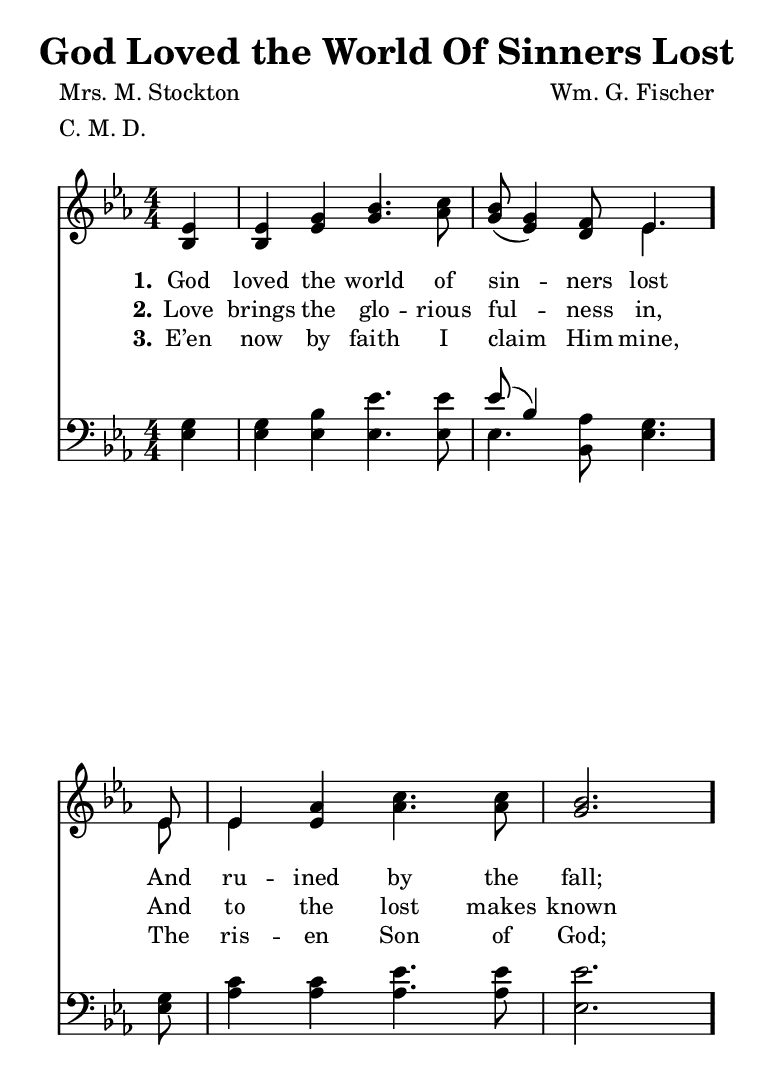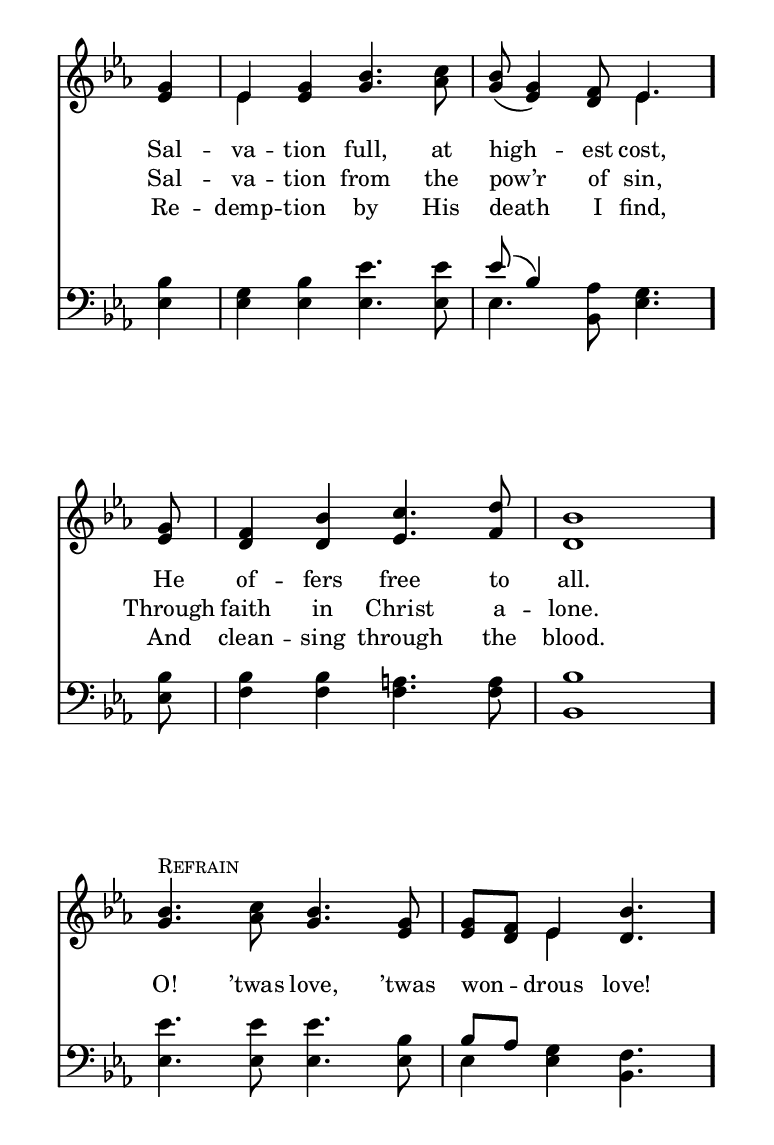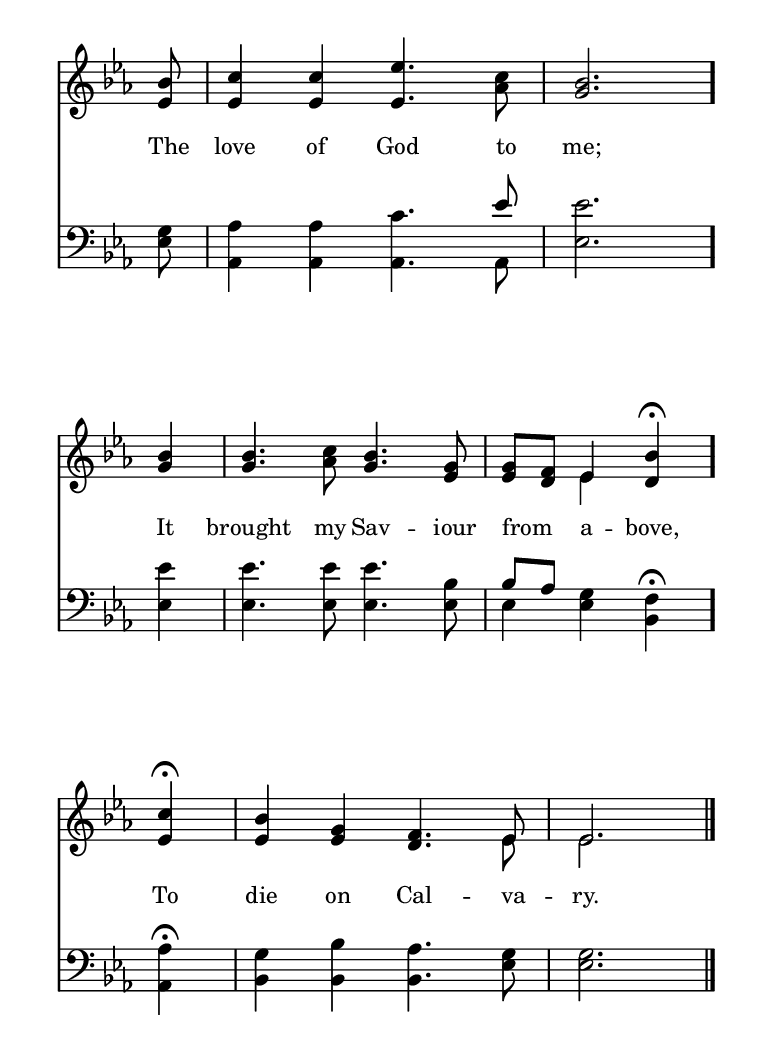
\include "common/global.ily"
\paper {
  \include "common/paper.ily"
  %ragged-bottom = ##t
  ragged-last-bottom = ##t
  %systems-per-page = ##f
  %page-count = ##f
}

\header{
  hymnnumber = "14"
  title = "God Loved the World Of Sinners Lost"
  tunename = ""
  meter = "C. M. D."
  poet = "Mrs. M. Stockton"
  composer = "Wm. G. Fischer"
  %copyright = ""
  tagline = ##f
}

% for fermata in MIDI
ta = { \tempo 4=80 }
tb = { \tempo 4=40 }

patternA = { \ta c4 | c4 c4 c4. c8 | c8( c4) c8 c4. } % Line 1, 3 soprano / alto / tenor
patternB = { \ta c8 | c4 c4 c4. c8 | c2.            } % Line 2 all, Refrain line 2 all
patternC = { \ta c8 | c4 c4 c4. c8 | c1             } % Line 4 all
patternD = { \ta c4 | c4 c4 c4. c8 | c4.     c8 c4. } % Line 1, 3 bass

patternE = { \ta c4. c8 c4. c8 | c8[ c8] c4 c4. } % Refrain line 1 soprano / alto / tenor
patternF = { \ta c4 | c4. c8 c4. c8 | c8[ c8] c4 \tb c4 } % Refrain line 3 soprano / alto / tenor
patternG = { \tb c4 \ta | c4 c4 c4. c8 | c2. } % Refrain line 4 all

patternH = { \ta c4. c8 c4. c8 | c4 c4 c4. } % Refrain line 1 bass
patternI = { \ta c4 | c4. c8 c4. c8 | c4 c4 \tb c4 } % Refrain line 3 bass

global = {
  \include "common/overrides.ily"
  \override Staff.TimeSignature.style = #'numbered
  \time 4/4
  \override Score.MetronomeMark.transparent = ##t % hide all fermata changes too
  \ta
  \key ees \major
  \partial 4
  \autoBeamOff
}

notesSoprano = {
\global
\relative c' {

  \changePitch \patternA { ees | ees g bes c | bes g f ees }
  \changePitch \patternB { ees | ees aes c c | bes         }
  \changePitch \patternA { g   | ees g bes c | bes g f ees }
  \changePitch \patternC { g   | f bes c d   | bes         }

  << s^\markup { \small \caps "Refrain" }
  \changePitch \patternE { bes c bes g | g f ees bes' } >>
  \changePitch \patternB {         bes | c c ees c   | bes          }
  \changePitch \patternF {         bes | bes c bes g | g f ees bes'\fermata }
  \changePitch \patternG {   c\fermata | bes g f ees | ees          }

  \bar "|."

}
}

notesAlto = {
\global
\relative e' {

  \changePitch \patternA { bes | bes ees g aes   | g ees d ees }
  \changePitch \patternB { ees | ees ees aes aes | g           }
  \changePitch \patternA { ees | ees ees g aes   | g ees d ees }
  \changePitch \patternC { ees | d d ees f       | d           }

  \changePitch \patternE { g aes g ees | ees d ees d }
  \changePitch \patternB {         ees | ees ees ees aes | g           }
  \changePitch \patternF {         g   | g aes g ees     | ees d ees d }
  \changePitch \patternG {         ees | ees ees d ees   | ees         }

}
}

notesTenor = {
\global
\relative a {

  \changePitch \patternA { g   | g bes ees ees | ees bes aes g }
  \changePitch \patternB { g   | c c ees ees   | ees           }
  \changePitch \patternA { bes | g bes ees ees | ees bes aes g }
  \changePitch \patternC { bes | bes bes a a   | bes           }

  \changePitch \patternE { ees ees ees bes | bes aes g f }
  \changePitch \patternB {             g   | aes aes c ees   | ees         }
  \changePitch \patternF {             ees | ees ees ees bes | bes aes g f }
  \changePitch \patternG {             aes | g bes aes g     | g           }

}
}

notesBass = {
\global
\relative f {

  \changePitch \patternD { ees | ees ees ees ees | ees bes ees }
  \changePitch \patternB { ees | aes aes aes aes | ees }
  \changePitch \patternD { ees | ees ees ees ees | ees bes ees }
  \changePitch \patternC { ees | f f f f | bes, }

  \changePitch \patternH { ees ees ees ees | ees ees bes }
  \changePitch \patternB { ees | aes, aes aes aes | ees' }
  \changePitch \patternI { ees | ees ees ees ees | ees ees bes\fermata }
  \changePitch \patternG { aes\fermata | bes bes bes ees | ees }

}
}

Refrain = \lyricmode {

O! ’twas love, ’twas won -- drous love! \bar "."
The love of God to me; \bar "." \break
It brought my Sav -- iour from a -- bove, \bar "."
To die on Cal -- va -- ry. \bar "." \break

}

wordsA = \lyricmode {
\set stanza = "1."

God loved the world of sin -- ners lost \bar "."
And ru -- ined by the fall; \bar "." \break
Sal -- va -- tion full, at high -- est cost, \bar "."
He of -- fers free to all. \bar "." \break

}

wordsB = \lyricmode {
\set stanza = "2."

Love brings the glo -- rious ful -- ness in,
And to the lost makes known
Sal -- va -- tion from the pow’r of sin,
Through faith in Christ a -- lone.

\Refrain

}

wordsC = \lyricmode {
\set stanza = "3."

E’en now by faith I claim Him mine,
The ris -- en Son of God;
Re -- demp -- tion by His death I find,
And clean -- sing through the blood.

}


\score {
  \context ChoirStaff <<
    \context Staff = upper <<
      \set Staff.autoBeaming = ##f
      \set ChoirStaff.systemStartDelimiter = #'SystemStartBar
      \set ChoirStaff.printPartCombineTexts = ##f
      \partcombine #'(2 . 9) \notesSoprano \notesAlto
      \context NullVoice = sopranos { \voiceOne << \notesSoprano >> }
      \context NullVoice = altos { \voiceTwo << \notesAlto >> }
      \context Lyrics = one   \lyricsto sopranos \wordsA
      \context Lyrics = two   \lyricsto sopranos \wordsB
      \context Lyrics = three \lyricsto sopranos \wordsC
      %\context Lyrics = four  \lyricsto sopranos \wordsD
      %\context Lyrics = five  \lyricsto sopranos \wordsE
    >>
    \context Staff = men <<
      \set Staff.autoBeaming = ##f
      \clef bass
      \set ChoirStaff.printPartCombineTexts = ##f
      \partcombine #'(2 . 9) \notesTenor \notesBass
      \context NullVoice = tenors { \voiceOne << \notesTenor >> }
      \context NullVoice = basses { \voiceTwo << \notesBass >> }
    >>
  >>
  \layout {
    \include "common/layout.ily"
  }
  \midi{
    \include "common/midi.ily"
  }
}

\version "2.19.49"  % necessary for upgrading to future LilyPond versions.

% vi:set et ts=2 sw=2 ai nocindent syntax=lilypond:
